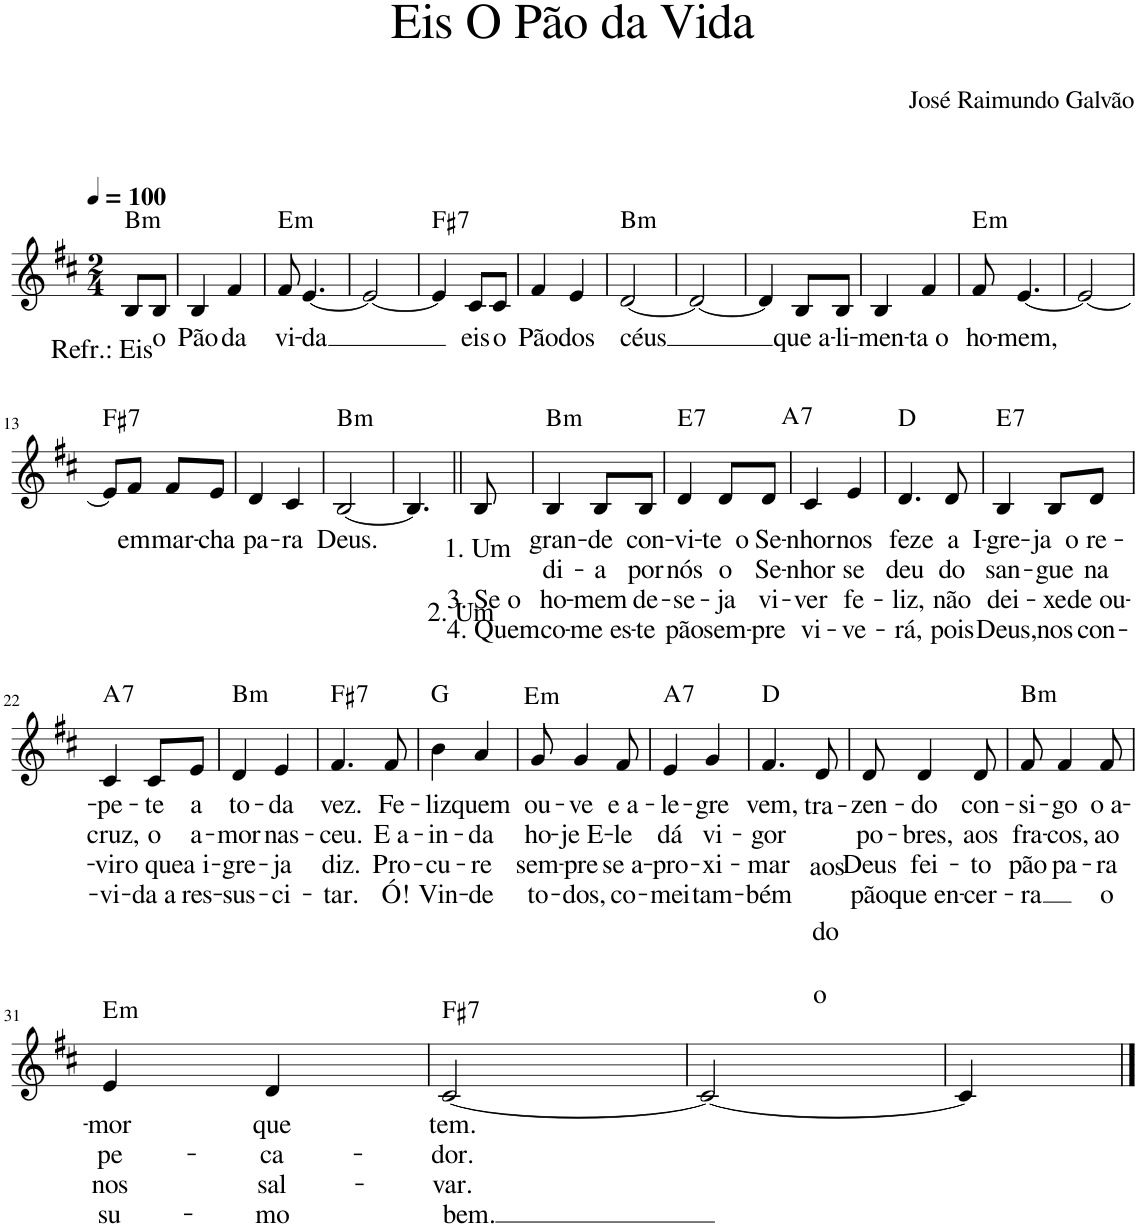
**kern	**text	**text	**text	**text	**harte
*part1	*part1	*part1	*part1	*part1	*part1
*staff1	*staff1	*staff1	*staff1	*staff1	*
*I"Voz	*	*	*	*	*
*I'Vo.	*	*	*	*	*
*clefG2	*	*	*	*	*
*k[f#c#]	*	*	*	*	*
*M2/4	*	*	*	*	*
*MM100	*	*	*	*	*
=1	=1	=1	=1	=1	=1
!	!LO:LY:b	!	!	!	!LO:H:kt=m
8B/L	Refr.: Eis	.	.	.	B:min
!	!LO:LY:b	!	!	!	!
8B/J	o	.	.	.	.
=2	=2	=2	=2	=2	=2
!	!LO:LY:b	!	!	!	!
4B/	Pão	.	.	.	.
!	!LO:LY:b	!	!	!	!
4f#/	da	.	.	.	.
=3	=3	=3	=3	=3	=3
!	!LO:LY:b	!	!	!	!LO:H:kt=m
8f#/	vi-	.	.	.	E:min
!	!LO:LY:b	!	!	!	!
[4.e/	-da	.	.	.	.
=4	=4	=4	=4	=4	=4
2e/_	.	.	.	.	.
=5	=5	=5	=5	=5	=5
!	!	!	!	!	!LO:H:kt=7
4e/]	.	.	.	.	F#:7
!	!LO:LY:b	!	!	!	!
8c#/L	eis	.	.	.	.
!	!LO:LY:b	!	!	!	!
8c#/J	o	.	.	.	.
=6	=6	=6	=6	=6	=6
!	!LO:LY:b	!	!	!	!
4f#/	Pão	.	.	.	.
!	!LO:LY:b	!	!	!	!
4e/	dos	.	.	.	.
=7	=7	=7	=7	=7	=7
!	!LO:LY:b	!	!	!	!LO:H:kt=m
[2d/	-céus	.	.	.	B:min
=8	=8	=8	=8	=8	=8
2d/_	.	.	.	.	.
=9	=9	=9	=9	=9	=9
4d/]	.	.	.	.	.
!	!LO:LY:b	!	!	!	!
8B/L	que a-	.	.	.	.
!	!LO:LY:b	!	!	!	!
8B/J	-li-	.	.	.	.
=10	=10	=10	=10	=10	=10
!	!LO:LY:b	!	!	!	!
4B/	-men-	.	.	.	.
!	!LO:LY:b	!	!	!	!
4f#/	-ta o	.	.	.	.
=11	=11	=11	=11	=11	=11
!	!LO:LY:b	!	!	!	!LO:H:kt=m
8f#/	ho-	.	.	.	E:min
!	!LO:LY:b	!	!	!	!
[4.e/	-mem,	.	.	.	.
=12	=12	=12	=12	=12	=12
2e/_	.	.	.	.	.
!!LO:LB:g=z
=13	=13	=13	=13	=13	=13
!	!	!	!	!	!LO:H:kt=7
8e/L]	.	.	.	.	F#:7
!	!LO:LY:b	!	!	!	!
8f#/J	em	.	.	.	.
!	!LO:LY:b	!	!	!	!
8f#/L	mar-	.	.	.	.
!	!LO:LY:b	!	!	!	!
8e/J	-cha	.	.	.	.
=14	=14	=14	=14	=14	=14
!	!LO:LY:b	!	!	!	!
4d/	pa-	.	.	.	.
!	!LO:LY:b	!	!	!	!
4c#/	-ra	.	.	.	.
=15	=15	=15	=15	=15	=15
!	!LO:LY:b	!	!	!	!LO:H:kt=m
[2B/	Deus.	.	.	.	B:min
=16	=16	=16	=16	=16	=16
4.B/]	.	.	.	.	.
!	!LO:LY:b	!LO:LY:b	!LO:LY:b	!LO:LY:b	!
8B/	1. Um	2. Um	3. Se o	4. Quem	.
=17	=17	=17	=17	=17	=17
!	!LO:LY:b	!LO:LY:b	!LO:LY:b	!LO:LY:b	!LO:H:kt=m
4B/	gran-	di-	ho-	co-	B:min
!	!LO:LY:b	!LO:LY:b	!LO:LY:b	!LO:LY:b	!
8B/L	-de	-a	-mem	-me es-	.
!	!LO:LY:b	!LO:LY:b	!LO:LY:b	!LO:LY:b	!
8B/J	con-	por	de-	-te	.
=18	=18	=18	=18	=18	=18
!	!LO:LY:b	!LO:LY:b	!LO:LY:b	!LO:LY:b	!LO:H:kt=7
4d/	-vi-	nós	-se-	pão	E:7
!	!LO:LY:b	!LO:LY:b	!LO:LY:b	!LO:LY:b	!
8d/L	-te o	o	-ja	sem-	.
!	!LO:LY:b	!LO:LY:b	!LO:LY:b	!LO:LY:b	!
8d/J	Se-	Se-	vi-	-pre	.
=19	=19	=19	=19	=19	=19
!	!LO:LY:b	!LO:LY:b	!LO:LY:b	!LO:LY:b	!
4c#/	-nhor	-nhor	-ver	vi-	.
!	!LO:LY:b	!LO:LY:b	!LO:LY:b	!LO:LY:b	!LO:H:kt=7
4e/	nos	se	fe-	-ve-	A:7
=20	=20	=20	=20	=20	=20
!	!LO:LY:b	!LO:LY:b	!LO:LY:b	!LO:LY:b	!
4.d/	fez	deu	-liz,	-rá,	D:maj
!	!LO:LY:b	!LO:LY:b	!LO:LY:b	!LO:LY:b	!
8d/	e a I-	do	não	pois	.
=21	=21	=21	=21	=21	=21
!	!LO:LY:b	!LO:LY:b	!LO:LY:b	!LO:LY:b	!LO:H:kt=7
4B/	-gre-	san-	dei-	Deus,	E:7
!	!LO:LY:b	!LO:LY:b	!LO:LY:b	!LO:LY:b	!
8B/L	-ja o	-gue	-xe	nos	.
!	!LO:LY:b	!LO:LY:b	!LO:LY:b	!LO:LY:b	!
8d/J	re-	na	de ou-	con-	.
!!LO:LB:g=z
=22	=22	=22	=22	=22	=22
!	!LO:LY:b	!LO:LY:b	!LO:LY:b	!LO:LY:b	!LO:H:kt=7
4c#/	-pe-	cruz,	-vir	-vi-	A:7
!	!LO:LY:b	!LO:LY:b	!LO:LY:b	!LO:LY:b	!
8c#/L	-te	o	o que	-da a	.
!	!LO:LY:b	!LO:LY:b	!LO:LY:b	!LO:LY:b	!
8e/J	a	a-	a i-	res-	.
=23	=23	=23	=23	=23	=23
!	!LO:LY:b	!LO:LY:b	!LO:LY:b	!LO:LY:b	!LO:H:kt=m
4d/	to-	-mor	-gre-	-sus-	B:min
!	!LO:LY:b	!LO:LY:b	!LO:LY:b	!LO:LY:b	!
4e/	-da	nas-	-ja	-ci-	.
=24	=24	=24	=24	=24	=24
!	!LO:LY:b	!LO:LY:b	!LO:LY:b	!LO:LY:b	!LO:H:kt=7
4.f#/	vez.	-ceu.	diz.	-tar.	F#:7
!	!LO:LY:b	!LO:LY:b	!LO:LY:b	!LO:LY:b	!
8f#/	Fe-	E a-	Pro-	Ó!	.
=25	=25	=25	=25	=25	=25
!	!LO:LY:b	!LO:LY:b	!LO:LY:b	!LO:LY:b	!
4b\	-liz	-in-	-cu-	Vin-	G:maj
!	!LO:LY:b	!LO:LY:b	!LO:LY:b	!LO:LY:b	!
4a/	quem	-da	-re	-de	.
=26	=26	=26	=26	=26	=26
!	!LO:LY:b	!LO:LY:b	!LO:LY:b	!LO:LY:b	!
8g/	ou-	ho-	sem-	to-	.
!	!LO:LY:b	!LO:LY:b	!LO:LY:b	!LO:LY:b	!LO:H:kt=m
4g/	-ve	-je E-	-pre	-dos,	E:min
!	!LO:LY:b	!LO:LY:b	!LO:LY:b	!LO:LY:b	!
8f#/	e a-	-le	se a-	co-	.
=27	=27	=27	=27	=27	=27
!	!LO:LY:b	!LO:LY:b	!LO:LY:b	!LO:LY:b	!LO:H:kt=7
4e/	-le-	dá	-pro-	-mei	A:7
!	!LO:LY:b	!LO:LY:b	!LO:LY:b	!LO:LY:b	!
4g/	-gre	vi-	-xi-	tam-	.
=28	=28	=28	=28	=28	=28
!	!LO:LY:b	!LO:LY:b	!LO:LY:b	!LO:LY:b	!
4.f#/	vem,	-gor	-mar	-bém	D:maj
!	!LO:LY:b	!LO:LY:b	!LO:LY:b	!LO:LY:b	!
8f#/	tra-	aos	do	o	.
=29	=29	=29	=29	=29	=29
!	!LO:LY:b	!LO:LY:b	!LO:LY:b	!LO:LY:b	!
8d/	-zen-	po-	Deus	pão	.
!	!LO:LY:b	!LO:LY:b	!LO:LY:b	!LO:LY:b	!
4d/	-do	-bres,	fei-	que en-	.
!	!LO:LY:b	!LO:LY:b	!LO:LY:b	!LO:LY:b	!
8d/	con-	aos	-to	-cer-	.
=30	=30	=30	=30	=30	=30
!	!LO:LY:b	!LO:LY:b	!LO:LY:b	!LO:LY:b	!LO:H:kt=m
8f#/	-si-	fra-	pão	-ra	B:min
!	!LO:LY:b	!LO:LY:b	!LO:LY:b	!	!
4f#/	-go	-cos,	pa-	.	.
!	!LO:LY:b	!LO:LY:b	!LO:LY:b	!LO:LY:b	!
8f#/	o a-	ao	-ra	o	.
!!LO:LB:g=z
=31	=31	=31	=31	=31	=31
!	!LO:LY:b	!LO:LY:b	!LO:LY:b	!LO:LY:b	!LO:H:kt=m
4e/	-mor	pe-	nos	su-	E:min
!	!LO:LY:b	!LO:LY:b	!LO:LY:b	!LO:LY:b	!
4d/	que	-ca-	sal-	-mo	.
=32	=32	=32	=32	=32	=32
!	!LO:LY:b	!LO:LY:b	!LO:LY:b	!LO:LY:b	!LO:H:kt=7
[2c#/	tem.	-dor.	-var.	bem.	F#:7
=33	=33	=33	=33	=33	=33
2c#/_	.	.	.	.	.
=34	=34	=34	=34	=34	=34
4c#/]	.	.	.	.	.
==	==	==	==	==	==
*-	*-	*-	*-	*-	*-
